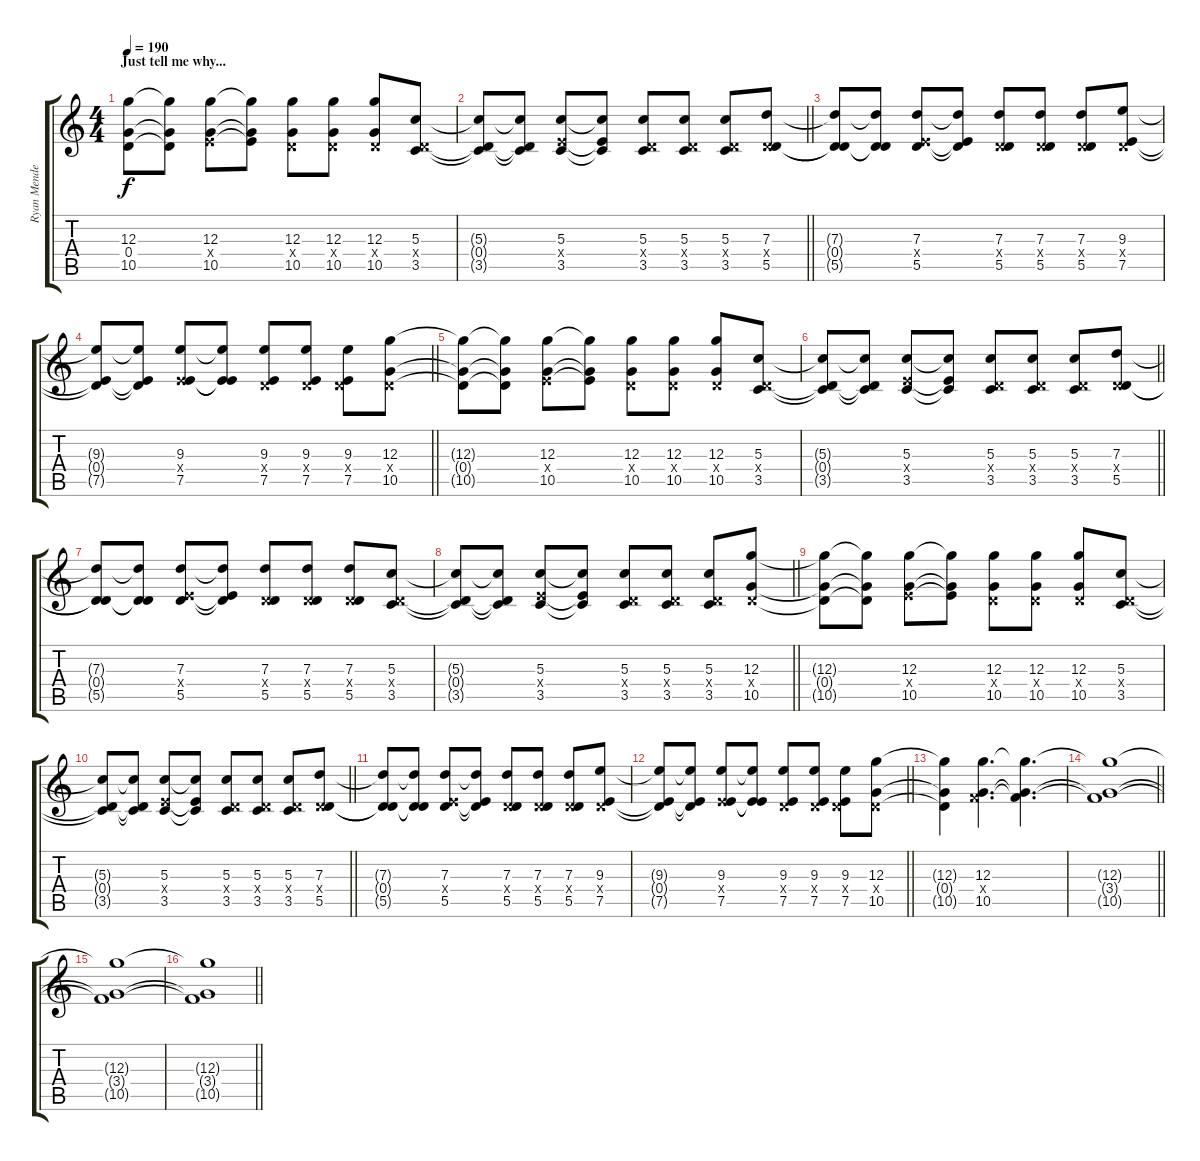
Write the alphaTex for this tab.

\track ("Ryan Mendez" "Ryan Mende") {instrument electricguitarclean}
\staff {score tabs}
\tuning (E4 B3 G3 D3 A2 E2) {hide}
\ts (4 4)
\section ("" "Just tell me why...")
\tempo 190
\clef g2
\ks c
(12.3{t} 0.4{t} 10.5{t}).8{dy f} (12.3{t} 0.4{t} 10.5{t}).8 (12.3 2.4{x} 10.5).8 (12.3{t} 2.4{t} 10.5{t}).8 (12.3 0.4{x} 10.5).8 (12.3 0.4{x} 10.5).8 (12.3 0.4{x} 10.5).8 (5.3 0.4{x} 3.5).8 |
\barLineRight lightlight
(5.3{t} 0.4{t} 3.5{t}).8 (5.3{t} 0.4{t} 3.5{t}).8 (5.3 2.4{x} 3.5).8 (5.3{t} 2.4{t} 3.5{t}).8 (5.3 0.4{x} 3.5).8 (5.3 0.4{x} 3.5).8 (5.3 0.4{x} 3.5).8 (7.3 0.4{x} 5.5).8 |
(7.3{t} 0.4{t} 5.5{t}).8 (7.3{t} 0.4{t} 5.5{t}).8 (7.3 2.4{x} 5.5).8 (7.3{t} 2.4{t} 5.5{t}).8 (7.3 0.4{x} 5.5).8 (7.3 0.4{x} 5.5).8 (7.3 0.4{x} 5.5).8 (9.3 0.4{x} 7.5).8 |
\barLineRight lightlight
(9.3{t} 0.4{t} 7.5{t}).8 (9.3{t} 0.4{t} 7.5{t}).8 (9.3 2.4{x} 7.5).8 (9.3{t} 2.4{t} 7.5{t}).8 (9.3 0.4{x} 7.5).8 (9.3 0.4{x} 7.5).8 (9.3 0.4{x} 7.5).8 (12.3 0.4{x} 10.5).8 |
(12.3{t} 0.4{t} 10.5{t}).8 (12.3{t} 0.4{t} 10.5{t}).8 (12.3 2.4{x} 10.5).8 (12.3{t} 2.4{t} 10.5{t}).8 (12.3 0.4{x} 10.5).8 (12.3 0.4{x} 10.5).8 (12.3 0.4{x} 10.5).8 (5.3 0.4{x} 3.5).8 |
\barLineRight lightlight
(5.3{t} 0.4{t} 3.5{t}).8 (5.3{t} 0.4{t} 3.5{t}).8 (5.3 2.4{x} 3.5).8 (5.3{t} 2.4{t} 3.5{t}).8 (5.3 0.4{x} 3.5).8 (5.3 0.4{x} 3.5).8 (5.3 0.4{x} 3.5).8 (7.3 0.4{x} 5.5).8 |
(7.3{t} 0.4{t} 5.5{t}).8 (7.3{t} 0.4{t} 5.5{t}).8 (7.3 2.4{x} 5.5).8 (7.3{t} 2.4{t} 5.5{t}).8 (7.3 0.4{x} 5.5).8 (7.3 0.4{x} 5.5).8 (7.3 0.4{x} 5.5).8 (5.3 0.4{x} 3.5).8 |
\barLineRight lightlight
(5.3{t} 0.4{t} 3.5{t}).8 (5.3{t} 0.4{t} 3.5{t}).8 (5.3 2.4{x} 3.5).8 (5.3{t} 2.4{t} 3.5{t}).8 (5.3 0.4{x} 3.5).8 (5.3 0.4{x} 3.5).8 (5.3 0.4{x} 3.5).8 (12.3 0.4{x} 10.5).8 |
(12.3{t} 0.4{t} 10.5{t}).8 (12.3{t} 0.4{t} 10.5{t}).8 (12.3 2.4{x} 10.5).8 (12.3{t} 2.4{t} 10.5{t}).8 (12.3 0.4{x} 10.5).8 (12.3 0.4{x} 10.5).8 (12.3 0.4{x} 10.5).8 (5.3 0.4{x} 3.5).8 |
\barLineRight lightlight
(5.3{t} 0.4{t} 3.5{t}).8 (5.3{t} 0.4{t} 3.5{t}).8 (5.3 2.4{x} 3.5).8 (5.3{t} 2.4{t} 3.5{t}).8 (5.3 0.4{x} 3.5).8 (5.3 0.4{x} 3.5).8 (5.3 0.4{x} 3.5).8 (7.3 0.4{x} 5.5).8 |
(7.3{t} 0.4{t} 5.5{t}).8 (7.3{t} 0.4{t} 5.5{t}).8 (7.3 2.4{x} 5.5).8 (7.3{t} 2.4{t} 5.5{t}).8 (7.3 0.4{x} 5.5).8 (7.3 0.4{x} 5.5).8 (7.3 0.4{x} 5.5).8 (9.3 0.4{x} 7.5).8 |
\barLineRight lightlight
(9.3{t} 0.4{t} 7.5{t}).8 (9.3{t} 0.4{t} 7.5{t}).8 (9.3 2.4{x} 7.5).8 (9.3{t} 2.4{t} 7.5{t}).8 (9.3 0.4{x} 7.5).8 (9.3 0.4{x} 7.5).8 (9.3 0.4{x} 7.5).8 (12.3 0.4{x} 10.5).8 |
(12.3{t} 0.4{t} 10.5{t}).4 (12.3 3.4{x} 10.5).4{d} (12.3{t} 3.4{t} 10.5{t}).4{d} |
\barLineRight lightlight
(12.3{t} 3.4{t} 10.5{t}).1 |
(12.3{t} 3.4{t} 10.5{t}).1 |
\barLineRight lightlight
(12.3{t} 3.4{t} 10.5{t}).1
